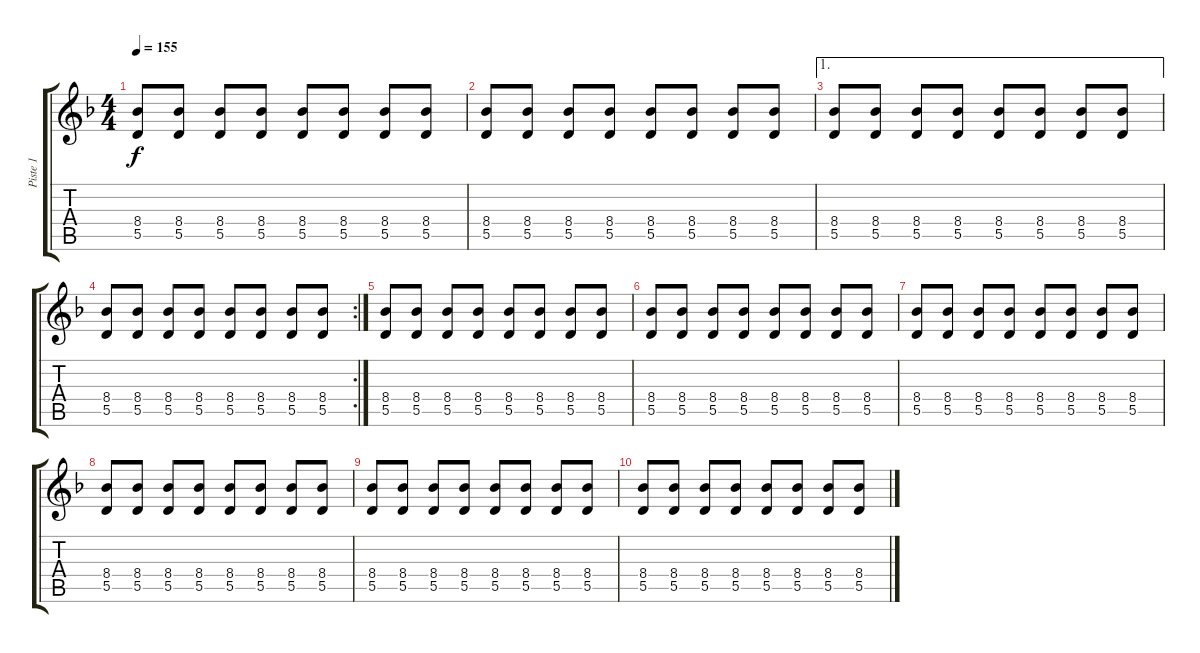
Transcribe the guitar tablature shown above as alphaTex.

\track ("Piste 1" "Piste 1") {instrument electricguitarclean}
\staff {score tabs}
\tuning (E4 B3 G3 D3 A2 E2) {hide}
\ts (4 4)
\tempo 155
\clef g2
\ks f
(8.4 5.5).8{dy f} (8.4 5.5).8 (8.4 5.5).8 (8.4 5.5).8 (8.4 5.5).8 (8.4 5.5).8 (8.4 5.5).8 (8.4 5.5).8 |
(8.4 5.5).8 (8.4 5.5).8 (8.4 5.5).8 (8.4 5.5).8 (8.4 5.5).8 (8.4 5.5).8 (8.4 5.5).8 (8.4 5.5).8 |
\ae 1
(8.4 5.5).8 (8.4 5.5).8 (8.4 5.5).8 (8.4 5.5).8 (8.4 5.5).8 (8.4 5.5).8 (8.4 5.5).8 (8.4 5.5).8 |
\rc 2
(8.4 5.5).8 (8.4 5.5).8 (8.4 5.5).8 (8.4 5.5).8 (8.4 5.5).8 (8.4 5.5).8 (8.4 5.5).8 (8.4 5.5).8 |
(8.4 5.5).8 (8.4 5.5).8 (8.4 5.5).8 (8.4 5.5).8 (8.4 5.5).8 (8.4 5.5).8 (8.4 5.5).8 (8.4 5.5).8 |
(8.4 5.5).8 (8.4 5.5).8 (8.4 5.5).8 (8.4 5.5).8 (8.4 5.5).8 (8.4 5.5).8 (8.4 5.5).8 (8.4 5.5).8 |
(8.4 5.5).8{volume 0} (8.4 5.5).8 (8.4 5.5).8 (8.4 5.5).8 (8.4 5.5).8 (8.4 5.5).8 (8.4 5.5).8 (8.4 5.5).8 |
(8.4 5.5).8 (8.4 5.5).8 (8.4 5.5).8 (8.4 5.5).8 (8.4 5.5).8 (8.4 5.5).8 (8.4 5.5).8 (8.4 5.5).8 |
(8.4 5.5).8 (8.4 5.5).8 (8.4 5.5).8 (8.4 5.5).8 (8.4 5.5).8 (8.4 5.5).8 (8.4 5.5).8 (8.4 5.5).8 |
(8.4 5.5).8 (8.4 5.5).8 (8.4 5.5).8 (8.4 5.5).8 (8.4 5.5).8 (8.4 5.5).8 (8.4 5.5).8 (8.4 5.5).8
